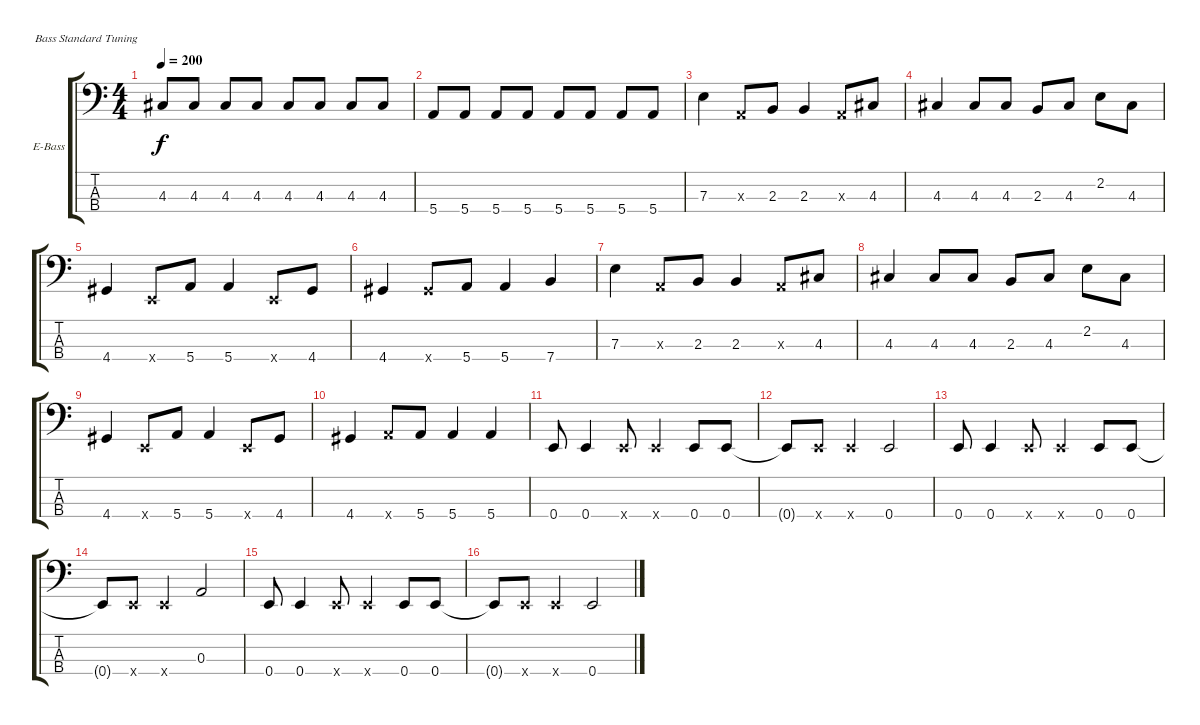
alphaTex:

\bracketExtendMode groupsimilarinstruments
\firstSystemTrackNameOrientation horizontal
\otherSystemsTrackNameOrientation horizontal
\track ("Cone" "E-Bass") {instrument electricbasspick}
\staff {score tabs}
\tuning (G2 D2 A1 E1)
\ts (4 4)
\tempo 200
\clef f4
\ks c
4.3.8{dy f} 4.3.8 4.3.8 4.3.8 4.3.8 4.3.8 4.3.8 4.3.8 |
5.4.8 5.4.8 5.4.8 5.4.8 5.4.8 5.4.8 5.4.8 5.4.8 |
7.3.4 0.3{x}.8 2.3.8 2.3.4 0.3{x}.8 4.3.8 |
4.3.4 4.3.8 4.3.8 2.3.8 4.3.8 2.2.8 4.3.8 |
4.4.4 0.4{x}.8 5.4.8 5.4.4 0.4{x}.8 4.4.8 |
4.4.4 4.4{x}.8 5.4.8 5.4.4 7.4.4 |
7.3.4 0.3{x}.8 2.3.8 2.3.4 0.3{x}.8 4.3.8 |
4.3.4 4.3.8 4.3.8 2.3.8 4.3.8 2.2.8 4.3.8 |
4.4.4 0.4{x}.8 5.4.8 5.4.4 0.4{x}.8 4.4.8 |
4.4.4 5.4{x}.8 5.4.8 5.4.4 5.4.4 |
0.4.8 0.4.4 0.4{x}.8 0.4{x}.4 0.4.8 0.4.8 |
0.4{t}.8 0.4{x}.8 0.4{x}.4 0.4.2 |
0.4.8 0.4.4 0.4{x}.8 0.4{x}.4 0.4.8 0.4.8 |
0.4{t}.8 0.4{x}.8 0.4{x}.4 0.3.2 |
0.4.8 0.4.4 0.4{x}.8 0.4{x}.4 0.4.8 0.4.8 |
0.4{t}.8 0.4{x}.8 0.4{x}.4 0.4.2
